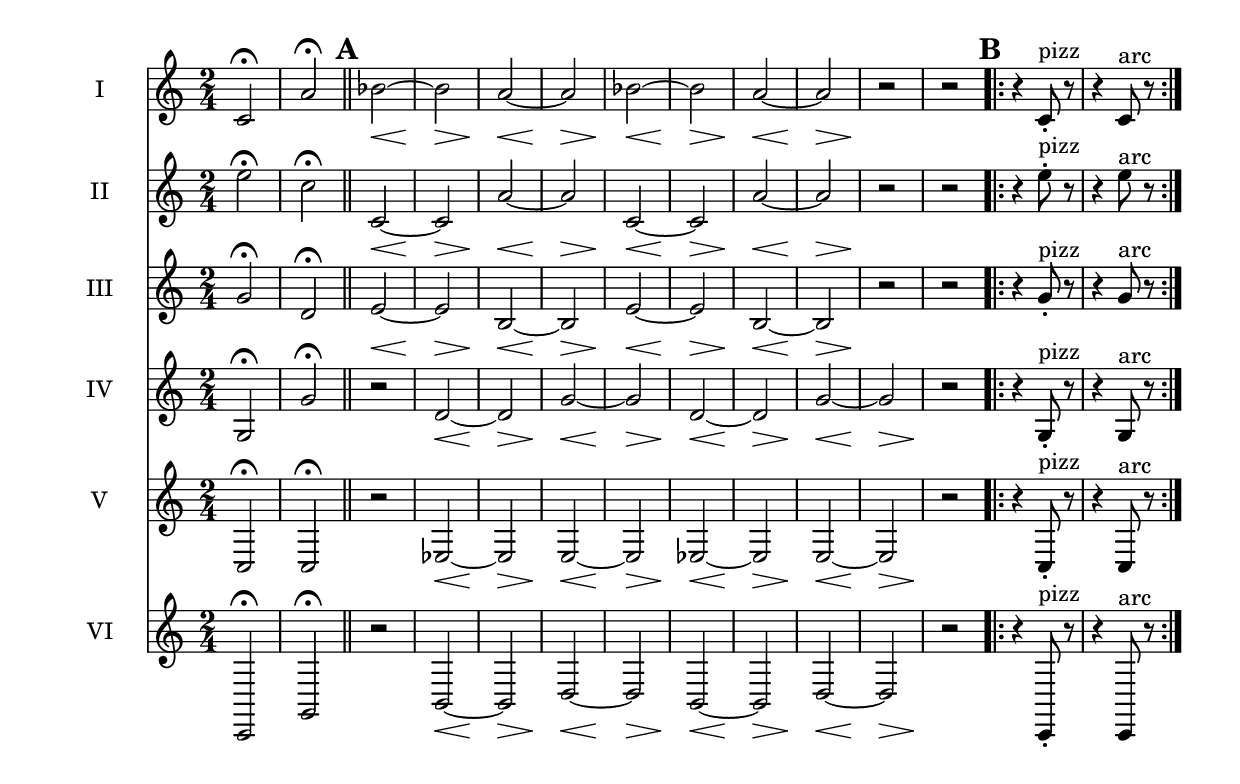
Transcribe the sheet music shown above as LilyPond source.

% has own score don't use sco

\version "2.19.53"
\include "./Global.ly"
\include "./metricModulations.ly"
\include "./voiceDefinitions.ly"
\include "./layoutFile.ly"
#(define (noteEvent? music)
(eq? (ly:music-property music 'name) 'NoteEvent))

#(define (no-duration? music)
(not (ly:duration? (ly:music-property music 'duration))))

#(define (expand-q-chords music); for q chords : see chord-repetition-init.ly
(expand-repeat-chords! (list 'rhythmic-event) music))

%%%%%%%%%%%%%%%%%%%%%%%%%%  extractNote  %%%%%%%%%%%%%%%%%%%%%%%%%%%%%%%%%%%%%
#(define tagNotExtractNote (gensym))
#(use-modules (ice-9 receive)) %% for the use of receive

#(define (chord->note chord n . args)
"Return the note n of one chord, keeping articulations.
Other numbers can be specified in args"
(receive (notes others)
 (partition noteEvent? (ly:music-property chord 'elements))
 (if (null? notes)
   chord
   (let* ((len (length notes))
          (res (filter-map
            (lambda(i)
              (and (integer? i)
                   (<= i len)
                   (> i 0)
                   (list-ref notes (1- i)))) ; list-ref is zero-based
            (cons n args)))
           (one-note (cond 
             ((null? res) (list-ref notes (1- len)))
             ((null? (cdr res))(car res))
             (else #f))))
      (if one-note
        (begin
          (ly:music-set-property! one-note 'articulations 
            (append (ly:music-property one-note 'articulations) others))
          one-note)
        (make-event-chord (append res others)))))))
         
#(define (extract-note music n . args)
"Extract the note n of each chords in music, keeping articulations.
If other numbers are given in args, the function returns a chord build with all
matching notes. If no note matches, returns the last note of the chord."
 (map-some-music 
   (lambda (evt)
      (cond 
        ((eq? 'EventChord (ly:music-property evt 'name))
           (let ((tags (ly:music-property evt 'tags)))
              (if (memq tagNotExtractNote tags)
                 (ly:music-set-property! evt 'tags ; only remove the tag
                     (delq tagNotExtractNote tags))
                 (set! evt (apply chord->note evt n args)))
              evt))
        (else (and (ly:music-property evt 'duration #f) evt))))
   (expand-q-chords music)))

%% TO DO : add a parameter optional pred?
extractNote = #(define-music-function (parser location n music )
                                                            (number? ly:music?)
 (extract-note music n))

% usefull for notExtractNote
tagify = #(define-music-function (parser location tag music)(symbol? ly:music?)
"Add `tag in the tags property of all chords"
(music-map
	(lambda (evt)
    (if (eq? 'EventChord (ly:music-property evt 'name))
       (ly:music-set-property! evt 'tags
             (cons tag (ly:music-property evt 'tags))))
		evt)
	music))
notExtractNote = #(define-music-function (parser location music)(ly:music?)
"Avoids music to be extracted by \\extractNote."
#{
  \tagify #tagNotExtractNote $music
#})

%%%%%%%%%%%%%%%%%%%%%%%%%%  extractVoice  %%%%%%%%%%%%%%%%%%%%%%%%%%%%%%%%%%%%%
#(define tagNotExtractVoice (gensym))

#(define (get-voice voices n)
(let ((len (length voices)))
 (list-ref voices (1-   ; list-ref is zero-based !
  (if (and (<= n len)(> n 0)) n len)))))

#(define (extract-voice music n) 
(let loop ((evt music))
  (if (no-duration? evt)  ; see chord.ly ; notes, rests multi-rests
    (let ((e (ly:music-property evt 'element))
          (es (ly:music-property evt 'elements)))
      (if (ly:music? e)(ly:music-set-property! evt 'element (loop e)))
      (if (pair? es)
        (case (ly:music-property evt 'name)
          ((EventChord) evt)
          ((SimultaneousMusic)
             (let ((tags (ly:music-property evt 'tags)))
               (if (memq tagNotExtractVoice tags)
                 (ly:music-set-property! evt 'tags ; only remove the tag
                   (delq tagNotExtractVoice tags))
                 (let ((res (map loop (filter (lambda(x) 
                          (not (eq? (ly:music-property x 'name) 'VoiceSeparator)))
                                              es))))
                   (if (pair? res)(set! evt (music-filter (lambda (x)
                          (let((name (ly:music-property x 'name)))
                                                 (or (not (memq name '(OverrideProperty PropertySet)))
                                                     (begin
                                                      (if (eq? name 'ContextSpeccedMusic) 
                                                          (set! x (ly:music-property x 'element)))
                                                      x))))
                                             (get-voice res n))))))))
          (else (ly:music-set-property! evt 'elements (map loop es)))))))
  evt))

extractVoice = #(define-music-function (parser location n music ) (integer? ly:music?)
 (extract-voice music n))                 

notExtractVoice = #(define-music-function (parser location music)(ly:music?)
"Inside an \\extractVoice section, avoids that a part of this section (called
here `music) to be extracted."
#{
  \tag #tagNotExtractVoice $music
#})


%%%%%%%%%%%%%%%%%%%%%%%%%%%%% derivated functions %%%%%%%%%%%%%%%%%%%%%%%%%%%%%
%% If you have enter << <c e g> \\ <ais cis fis> >>, the first function will
%% give you c, the second fis
extractPartUpper = #(define-music-function (parser location music )(ly:music?)
 #{ \extractNote #1000 \extractVoice #1 $music    #})

extractPartLower = #(define-music-function (parser location music )(ly:music?)
 #{ \extractNote #1 \extractVoice #1000 $music    #})
                          %%%%%% shortcuts %%%%%%%
#(define ePU extractPartUpper)
#(define ePL extractPartLower)


%%%%%%%%%%%%%%%%%%%%% addNote

#(define (add-note music notes-to-add)                ; notes-to-add as music
  (define (note->chords-arti note)                    ; note as a NoteEvent
    (receive (note-arti chord-arti)
      (partition      ; separates arti for NoteEvent from arti for EventChord
        (lambda (evt)(memq (ly:music-property evt 'name)
                       (list 'StringNumberEvent 'StrokeFingerEvent 'FingeringEvent)))
        (ly:music-property note 'articulations))
      (ly:music-set-property! note 'articulations note-arti)
      chord-arti))
  (let* ((alist      ; a list of pairs of 2 lists : '(notes . articulations)
          (reverse (let loop ((m (expand-q-chords notes-to-add)) ; q to chords
                              (p '())) ; m = music, p previous value of the list
            (case (ly:music-property m 'name)
              ((or SkipEvent SkipMusic) ; a skip in notes-to-add means : add nothing
                 (cons #f p))           ; add #f to the list
              ((NoteEvent) 
                 (acons (list m) (note->chords-arti m) p))
              ((EventChord)
                 (receive (notes arti) ; separates notes from scripts, dynamics etc
                   (partition noteEvent? (ly:music-property m 'elements))
                   (if (pair? notes)(acons notes arti p) p)))
              (else (let ((e (ly:music-property m 'element)))
                 (fold loop
                       (if (ly:music? e)(loop e p) p)
                       (ly:music-property m 'elements))))))))
        (entry #f)  ; will be (car alist)
        (entry? (lambda() (and
                  (pair? alist)
                  (begin (set! entry (car alist))
                         (set! alist (cdr alist))
                         entry))))
        (do-add (lambda (notes arti)
                  (let* ((dur (ly:music-property (car notes) 'duration))
                         (new-notes (map            ; fix all durations to dur
                           (lambda(evt)(ly:music-set-property! evt 'duration dur)
                                       evt)
                           (car entry)))            ; the list of new notes
                         (new-arti (cdr entry)))    ; the articulations
                     (append new-notes notes new-arti arti)))))
    ;; combine in chords, each element of alist with notes of music  
   (map-some-music
     (lambda(x)
       (case (ly:music-property x 'name)
           ((NoteEvent)(if (entry?)
              (make-event-chord (do-add (list x) (note->chords-arti x)))
              x))
           ((EventChord)
              (if (entry?)(receive (notes arti) ; separates notes from scripts, dynamics etc
                (partition noteEvent? (ly:music-property x 'elements))
                (if (pair? notes)(ly:music-set-property! x 'elements (do-add notes arti)))))
              x)
           (else (and (ly:music-property x 'duration #f) x)))) ; #f means : go deeper
     (expand-q-chords music))))


addNote = #(define-music-function (parser location music notes)
                                                          (ly:music? ly:music?)

(add-note #{\relative c' $music  #}   ; the 2 music-parameters will
          #{\relative c' $notes  #})) % be seen in \relative mode
          

%%%%%%%%%%%%%%%%%%%% addVoice
addVoice = #(define-music-function (parser location music newVoice)
                                                          (ly:music? ly:music?)
;; #{
;;  <<
;;      { \voiceOne $music }
;;      \new Voice { \voiceTwo $newVoice }
;;  >>
;; \oneVoice
;;#})
#{
  <<
      $music  \\ $newVoice
  >>
#})

addVoiceReverse = #(define-music-function (parser location music newVoice)
                                                          (ly:music? ly:music?)
#{
  <<
      { \voiceOne $newVoice }
      \new Voice { \voiceTwo $music }
  >>
  \oneVoice
#})
                                                          
%%%%%%%%%%%%%%%%%%%%
deleteDynamics = #(define-music-function (parser location music) (ly:music?)
	(music-filter
		(lambda (evt)
			(not (memq (ly:music-property evt 'name) (list
							'AbsoluteDynamicEvent
							'CrescendoEvent
							'DecrescendoEvent))))
   		music))

%%%%%%%%%%%%%%%%%%%%%%%%
absolute = #(define-music-function (parser location music) (ly:music?)
"A \\relative command will have no effect in the resulting music."
(make-music 'UnrelativableMusic 'element music))

octaves = #(define-music-function (parser location music) (ly:music?)
"Double each note with the note an octave higher."
 #{
   \addNote \transpose c c' \relative c' { $music } $music
 #})




date = #(strftime "%m-%d-%Y" (localtime (current-time)))

\parallelMusic #'( melody lyrix I  II  III  IV  V  VI  ) { \hiddenTempo 60

R2 | | 
\time 2/4  \instrumentSwitch "vatreble"  c'2\fermata  | \instrumentSwitch "vn"  e''2\fermata | \instrumentSwitch "vn"  g'2\fermata |\instrumentSwitch "vatreble" g2\fermata  | \instrumentSwitch "vc"  c2\fermata | \instrumentSwitch "cb" c,2\fermata | % I II III IV V VI      

R2 | | 
\instrumentSwitch "kl" a'2\fermata  |\instrumentSwitch "fl" c''2\fermata | \instrumentSwitch "hn" d'2\fermata | \instrumentSwitch "ob" g'2\fermata | \instrumentSwitch "bn" c2\fermata | \instrumentSwitch "tn" g,2\fermata | % I II III IV V VI      

R2*10 | |
\bar "||" \mark \default \repeat unfold 2 { \instrumentSwitch "vatreble"  bes'2~\< bes'2\> \instrumentSwitch "kl" a'2~\< a'2\> } r2\! r2  \bar ".|:" \mark \default |
\repeat unfold 2 { \instrumentSwitch "vn"  c'2~\< c'2\> \instrumentSwitch "fl" a'2~\< a'2\> } r2\! r2 |
\repeat unfold 2 { \instrumentSwitch "vn"  e'2~\< e'2\> \instrumentSwitch "hn" b2~\< b2\> } r2\! r2 |
r2 \repeat unfold 2 { \instrumentSwitch "vatreble"  d'2~\< d'2\> \instrumentSwitch "ob" g'2~\< g'2\> }  r2\!|
r2 \repeat unfold 2 { \instrumentSwitch "vc"  ees2~\< ees2\> \instrumentSwitch "bn" e2~\< e2\> }  r2\!|
r2 \repeat unfold 2 { \instrumentSwitch "cb"  b,2~\< b,2\> \instrumentSwitch "tn" d2~\< d2\> }  r2\!|

R2 | |
\instrumentSwitch "vatreble"  r4 c'8-.^"pizz"  r8  | \instrumentSwitch "vn"  r4 e''8-.^"pizz" r8 | \instrumentSwitch "vn"  r4 g'8-.^"pizz" r8 |\instrumentSwitch "vatreble" r4 g8-.^"pizz"  r8 | \instrumentSwitch "vc"  r4 c8-.^"pizz" r8 | \instrumentSwitch "cb" r4 c,8-.^"pizz" r8 | % I II III IV V VI      

R2 \bar ":|."  | |
r4 c'8^"arc"  r8 \bar ":|." | r4 e''8^"arc" r8 | r4 g'8^"arc" r8 |r4 g8^"arc"  r8 | r4 c8^"arc" r8 | \instrumentSwitch "cb" r4 c,8^"arc" r8  | % I II III IV V VI      

}

\score {
  << 
    \new Staff { \set Staff.instrumentName = #"I" \I}
    \new Staff { \set Staff.instrumentName = #"II" \II}
    \new Staff { \set Staff.instrumentName = #"III" \III}
    \new Staff { \set Staff.instrumentName = #"IV" \IV}
    \new Staff { \set Staff.instrumentName = #"V" \V}
    \new Staff { \set Staff.instrumentName = #"VI" \VI}
  >>
}
